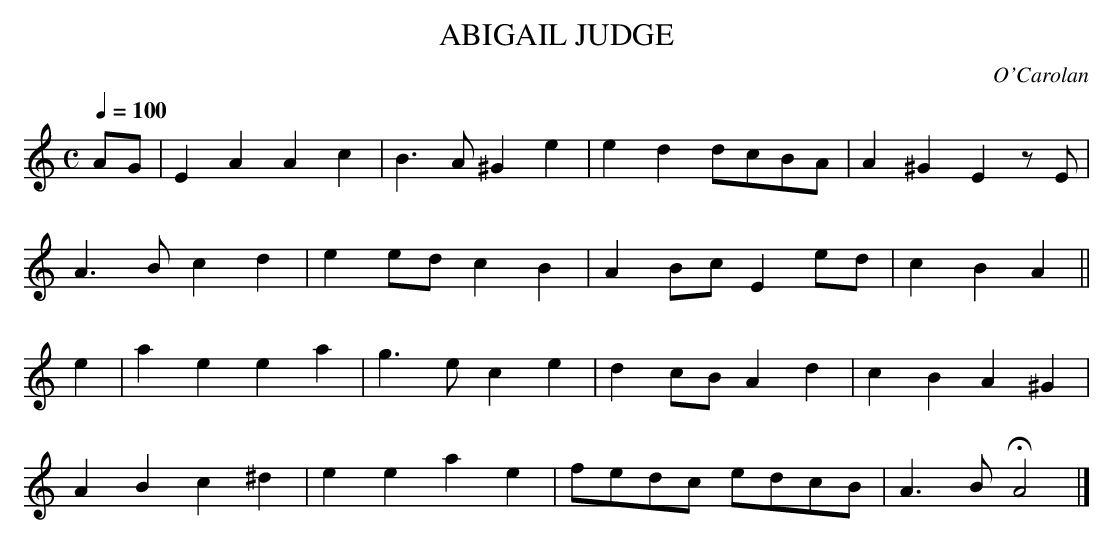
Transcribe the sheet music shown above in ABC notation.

X:1
T:ABIGAIL JUDGE
C:O'Carolan
Q:1/4=100
M:C
L:1/8
K:Am % source key Gm
AG|E2A2A2c2|B3A ^G2e2|e2d2dcBA|A2^G2E2zE|
A3B c2d2|e2ed c2B2|A2Bc E2ed|c2B2A2||
e2|a2e2e2a2|g3e c2e2|d2cB A2d2|c2B2A2^G2|
A2B2c2^d2|e2e2 a2e2|fedc edcB|A3B HA4|]
